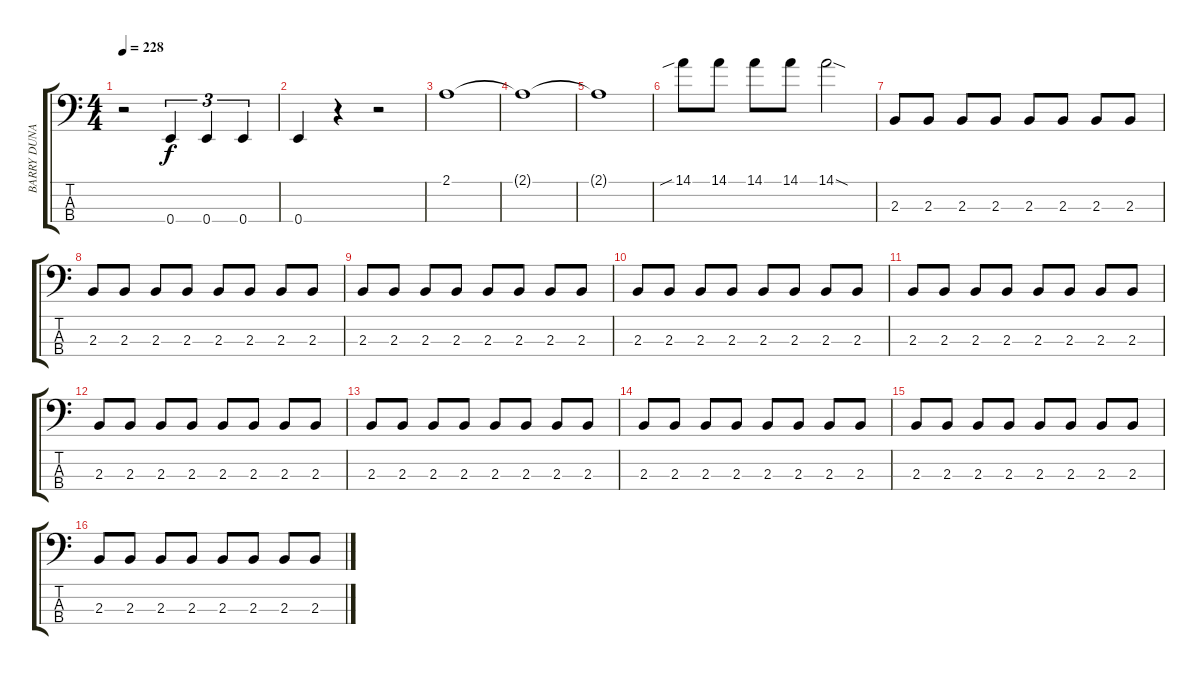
\track ("BARRY DUNAWAY" "BARRY DUNA") {instrument electricbassfinger}
\staff {score tabs}
\tuning (G2 D2 A1 E1) {hide}
\ts (4 4)
\tempo 228
\clef f4
\ks c
r.2{dy f} 0.4.4{tu (3 2)} 0.4.4{tu (3 2)} 0.4.4{tu (3 2)} |
0.4.4 r.4 r.2 |
2.1.1 |
2.1{t}.1 |
2.1{t}.1 |
14.1{sib}.8 14.1.8 14.1.8 14.1.8 14.1{sod}.2 |
2.3.8 2.3.8 2.3.8 2.3.8 2.3.8 2.3.8 2.3.8 2.3.8 |
2.3.8 2.3.8 2.3.8 2.3.8 2.3.8 2.3.8 2.3.8 2.3.8 |
2.3.8 2.3.8 2.3.8 2.3.8 2.3.8 2.3.8 2.3.8 2.3.8 |
2.3.8 2.3.8 2.3.8 2.3.8 2.3.8 2.3.8 2.3.8 2.3.8 |
2.3.8 2.3.8 2.3.8 2.3.8 2.3.8 2.3.8 2.3.8 2.3.8 |
2.3.8 2.3.8 2.3.8 2.3.8 2.3.8 2.3.8 2.3.8 2.3.8 |
2.3.8 2.3.8 2.3.8 2.3.8 2.3.8 2.3.8 2.3.8 2.3.8 |
2.3.8 2.3.8 2.3.8 2.3.8 2.3.8 2.3.8 2.3.8 2.3.8 |
2.3.8 2.3.8 2.3.8 2.3.8 2.3.8 2.3.8 2.3.8 2.3.8 |
2.3.8 2.3.8 2.3.8 2.3.8 2.3.8 2.3.8 2.3.8 2.3.8
